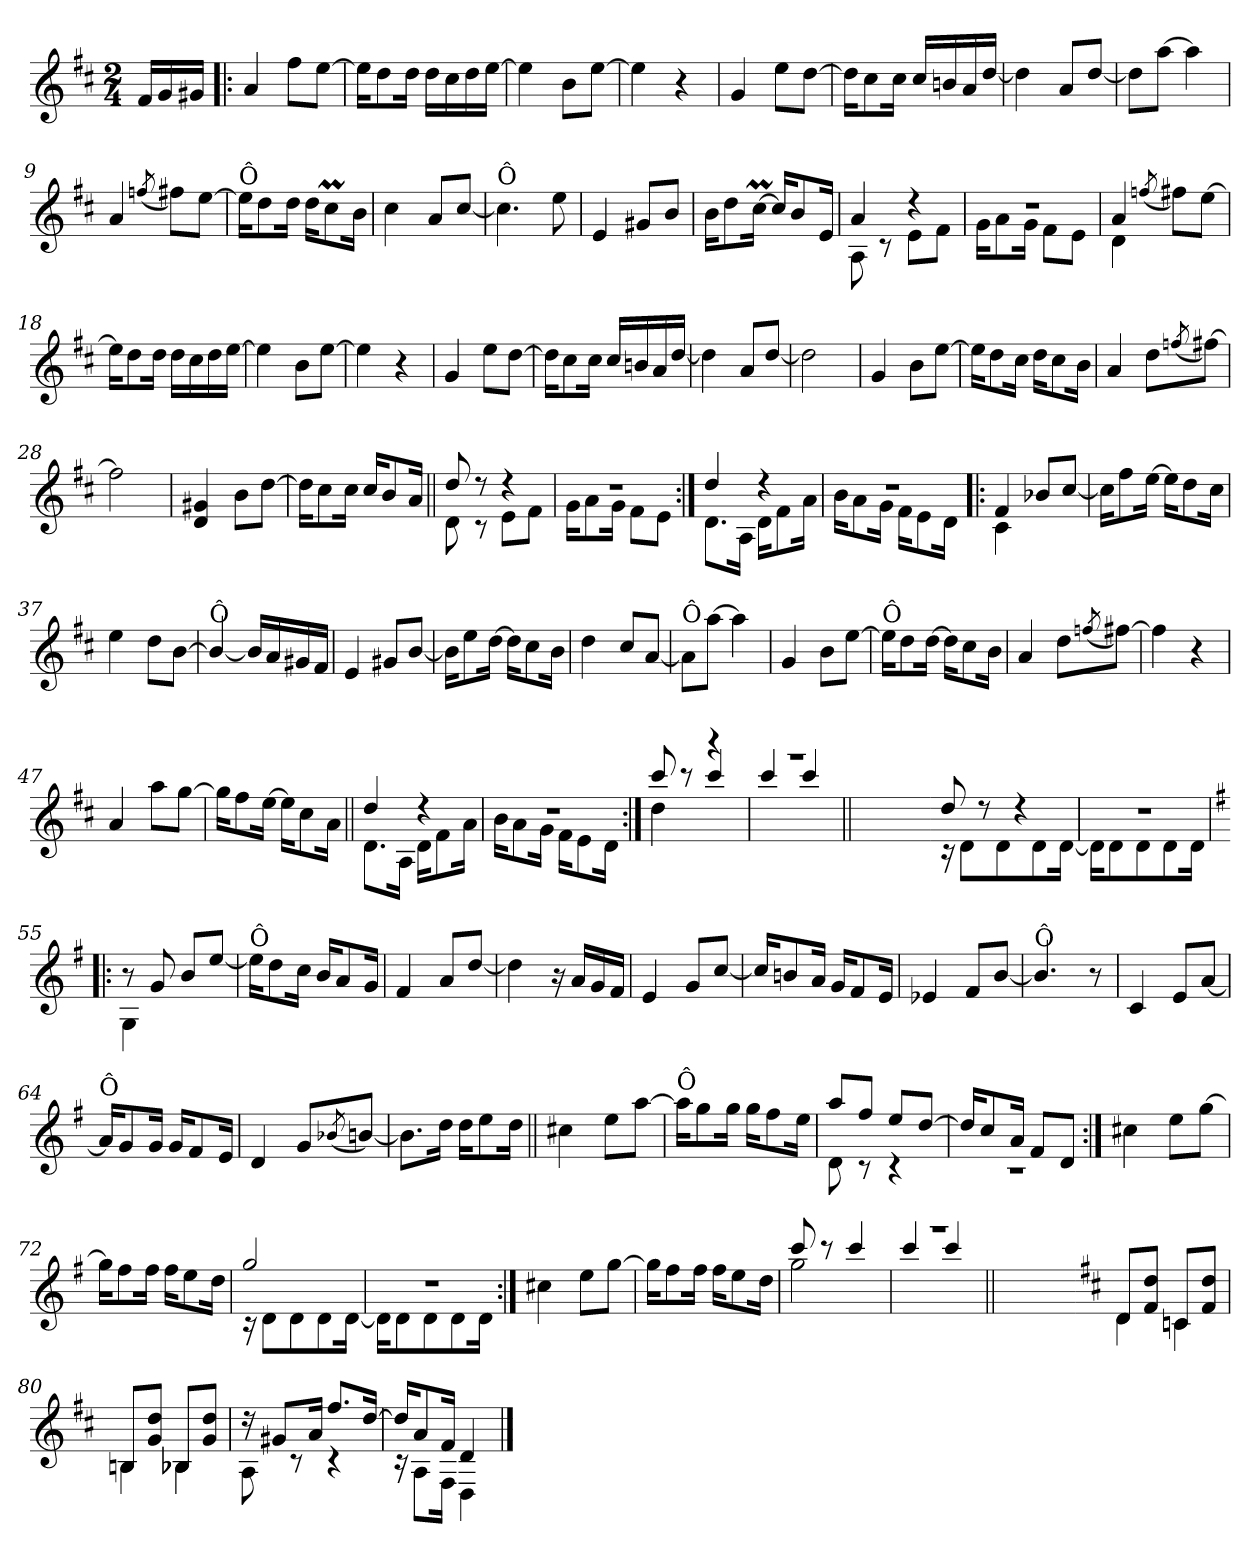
**kern
*part1
*staff1
*clefG2
*k[f#c#]
*D:
*M2/4
=
16f#/LL
16g/
16g#X/JJ
=1!|:
4a/
8ff#\L
[8ee\J
=2
16ee\KL]
8dd\
16dd\Jk
16dd\LL
16cc#\
16dd\
[16ee\JJ
=3
4ee\]
8b\L
[8ee\J
=4
4ee\]
4r
!!LO:LB:g=z
=5
4g/
8ee\L
[8dd\J
=6
16dd\KL]
8cc#\
16cc#\Jk
16cc#/LL
16bn/
16a/
[16dd/JJ
=7
4dd\]
8a/L
[8dd/J
=8
8dd\L]
[8aa\J
4aa\]
=9
4a/
(<8qffn/
8ff#X\L)
[8ee\J
!!LO:LB:g=z
=10
!LO:TX:a:t=Ô
16ee\KL]
8dd\
16dd\Jk
16dd\KL
8cc#m\
16b\Jk
=11
4cc#\
8a/L
[8cc#/J
=12
!LO:TX:a:t=Ô
4.cc#\]
8ee\
=13
4e/
8g#X/L
8b/J
=14
16b\KL
8dd\
[16cc#m\Jk
16cc#/KL]
8b/
16e/Jk
!!LO:LB:g=z
=15
*^
4a/	8A!\
.	8rc
4rdd	8e!\L
.	8f#!\J
=16	=16
2rdd	16g!\KL
.	8a!\
.	16g!\Jk
.	8f#!\L
.	8e!\J
=17	=17
4a/	4d!\
(<8qffn/	.
8ff#X\L)	4ryy
[>8ee\J	.
*v	*v
=18
16ee\KL]
8dd\
16dd\Jk
16dd\LL
16cc#\
16dd\
[16ee\JJ
=19
4ee\]
8b\L
[8ee\J
!!LO:LB:g=z
=20
4ee\]
4r
=21
4g/
8ee\L
[8dd\J
=22
16dd\KL]
8cc#\
16cc#\Jk
16cc#/LL
16bn/
16a/
[16dd/JJ
=23
4dd\]
8a/L
[8dd/J
=24
2dd\]
=25
4g/
8b\L
[8ee\J
!!LO:LB:g=z
=26
16ee\KL]
8dd\
16cc#\Jk
16dd\KL
8cc#\
16b\Jk
=27
4a/
8dd\L
(<8qffn/
[8ff#X\J)
=28
2ff#\]
=29
4d/ 4g#X/
8b\L
[8dd\J
=30
16dd\KL]
8cc#\
16cc#\Jk
16cc#/KL
8b/
16a/Jk
!!LO:LB:g=z
=31||
*^
8dd/	8d!\
8rdd	8rc
4rdd	8e!\L
.	8f#!\J
=32	=32
2rdd	16g!\KL
.	8a!\
.	16g!\Jk
.	8f#!\L
.	8e!\J
=33:|!	=33:|!
4dd/	8.d!\L
.	16A!\Jk
4rdd	16d!\KL
.	8f#!\
.	16a!\Jk
=34	=34
2rdd	16b!\KL
.	8a!\
.	16g!\Jk
.	16f#!\KL
.	8e!\
.	16d!\Jk
=35!|:	=35!|:
4f#/	4c#!\
8b-X/L	4ryy
[>8cc#/J	.
*v	*v
=36
16cc#\KL]
8ff#\
[16ee\Jk
16ee\KL]
8dd\
16cc#\Jk
!!LO:LB:g=z
=37
4ee\
8dd\L
[8b\J
=38
!LO:TX:a:t=Ô
4b/_
16b/LL]
16a/
16g#X/
16f#/JJ
=39
4e/
8g#X/L
[8b/J
=40
16b\KL]
8ee\
[16dd\Jk
16dd\KL]
8cc#\
16b\Jk
=41
4dd\
8cc#/L
[8a/J
!!LO:LB:g=z
=42
!LO:TX:a:t=Ô
8a\L]
[8aa\J
4aa\]
=43
4g/
8b\L
[8ee\J
=44
!LO:TX:a:t=Ô
16ee\KL]
8dd\
[16dd\Jk
16dd\KL]
8cc#\
16b\Jk
=45
4a/
8dd\L
(<8qffn/
[8ff#X\J)
=46
4ff#\]
4r
=47
4a/
8aa\L
[8gg\J
!!LO:PB:g=z
=48
16gg\KL]
8ff#\
[16ee\Jk
16ee\KL]
8cc#\
16a\Jk
=49||
*^
4dd/	8.d!\L
.	16A!\Jk
4rdd	16d!\KL
.	8f#!\
.	16a!\Jk
=50	=50
2rdd	16b!\KL
.	8a!\
.	16g!\Jk
.	16f#!\KL
.	8e!\
.	16d!\Jk
=51:|!	=51:|!
4dd\	8ccc#!/
.	8rccc
4r	4ccc#!/
=52	=52
2r	4ccc#!/
.	4ccc#!/
*v	*v
=52X521||
2ryy
!!LO:LB:g=z
=53-
*^
8dd/	16rc
.	8d!\L
8rdd	.
.	8d!\
4rdd	.
.	8d!\
.	[<16d!\Jk
=54	=54
2rdd	16d!\KL]
.	8d!\
.	8d!\
.	8d!\
.	16d!\Jk
=55!|:	=55!|:
*k[f#]	*
*G:	*
8ra	4G!\
8g/	.
8b/L	4ryy
[>8ee/J	.
*v	*v
=56
!LO:TX:a:t=Ô
16ee\KL]
8dd\
16cc\Jk
16b/KL
8a/
16g/Jk
=57
4f#/
8a/L
[8dd/J
!!LO:LB:g=z
=58
4dd\]
16r
16a/LL
16g/
16f#/JJ
=59
4e/
8g/L
[8cc/J
=60
16cc/KL]
8bn/
16a/Jk
16g/KL
8f#/
16e/Jk
=61
4e-X/
8f#/L
[8b/J
=62
!LO:TX:a:t=Ô
4.b/]
8r
=63
4c/
8e/L
[8a/J
!!LO:LB:g=z
=64
!LO:TX:a:t=Ô
16a/KL]
8g/
16g/Jk
16g/KL
8f#/
16e/Jk
=65
4d/
8g/L
(<8qb-X/
[8bn/J)
=66
8.b\L]
16dd\Jk
16dd\KL
8ee\
16dd\Jk
=67||
4cc#X\
8ee\L
[8aa\J
=68
!LO:TX:a:t=Ô
16aa\KL]
8gg\
16gg\Jk
16gg\KL
8ff#\
16ee\Jk
!!LO:LB:g=z
=69
*^
8aa/L	8d!\
8ff#/J	8rc
8ee/L	4rc
[>8dd/J	.
=70	=70
16dd/KL]	2rc
8cc/	.
16a/Jk	.
8f#/L	.
8d/J	.
*v	*v
=71:|!
4cc#X\
8ee\L
[8gg\J
=72
16gg\KL]
8ff#\
16ff#\Jk
16ff#\KL
8ee\
16dd\Jk
=73
*^
2gg/	16rc
.	8d!\L
.	8d!\
.	8d!\
.	[<16d!\Jk
=74	=74
2rdd	16d!\KL]
.	8d!\
.	8d!\
.	8d!\
.	16d!\Jk
*v	*v
!!LO:LB:g=z
=75:|!
4cc#X\
8ee\L
[8gg\J
=76
16gg\KL]
8ff#\
16ff#\Jk
16ff#\KL
8ee\
16dd\Jk
=77
*^
2gg\	8ccc!/
.	8rccc
.	4ccc!/
=78	=78
2r	4ccc!/
.	4ccc!/
*v	*v
=78X782||
2ryy
!!LO:LB:g=z
=79-
*k[f#c#]
*D:
*^
8d/L	4d!\
8f#/ 8dd/J	.
8cn/L	4cn!\
8f#/ 8dd/J	.
=80	=80
8B/L	4Bn!\
8g/ 8dd/J	.
8B-X/L	4B-X!\
8g/ 8dd/J	.
=81	=81
16rcc	8A!\
8g#X/L	.
.	8rc
16a/Jk	.
8.ff#/L	4rc
[>16dd/Jk	.
=82	=82
16dd/KL]	16rc
8a/	8A!\L
16f#/Jk	16F#!\Jk
4d/	4D!\
*v	*v
==
*-
